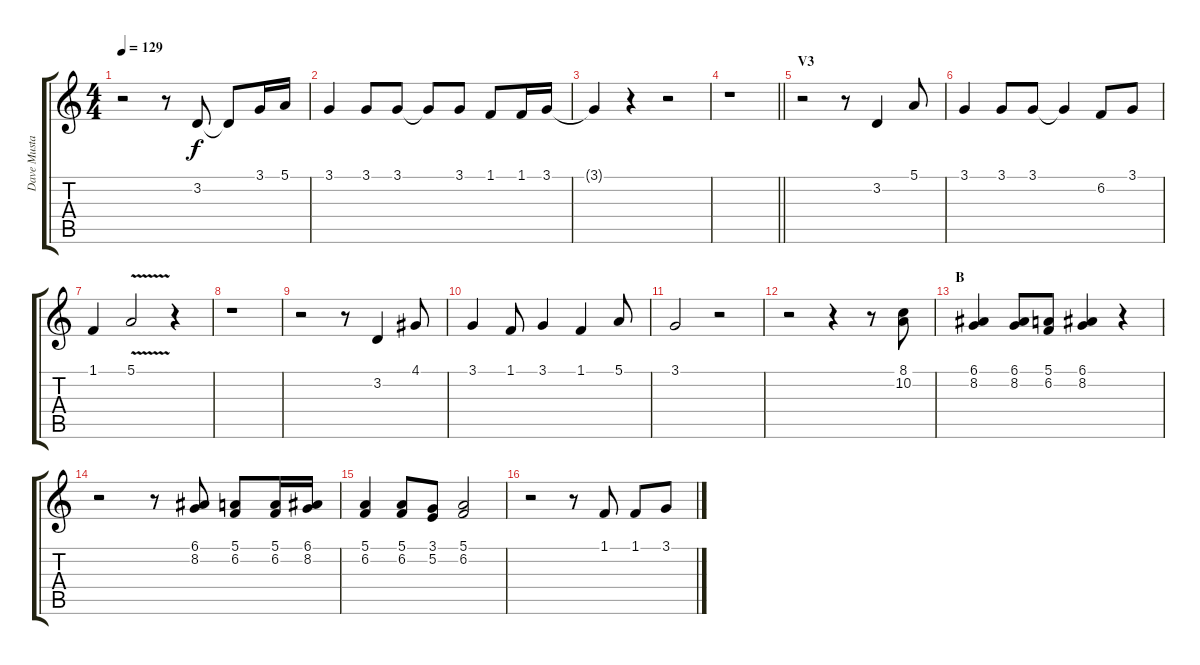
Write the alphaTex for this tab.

\track ("Dave Mustaine (vocals)" "Dave Musta") {instrument lead6voice}
\staff {score tabs}
\tuning (E4 B3 G3 D3 A2 E2) {hide}
\ts (4 4)
\tempo 129
\clef g2
\ks c
r.2{dy f} r.8 3.2.8 3.2{t}.8 3.1.16 5.1.16 |
3.1.4 3.1.8 3.1.8 3.1{t}.8 3.1.8 1.1.8 1.1.16 3.1.16 |
3.1{t}.4 r.4 r.2 |
\barLineRight lightlight
r.1 |
\section ("" "V3")
r.2 r.8 3.2.4 5.1.8 |
3.1.4 3.1.8 3.1.8 3.1{t}.4 6.2.8 3.1.8 |
1.1.4 5.1{v}.2 r.4 |
r.1 |
r.2 r.8 3.2.4 4.1.8 |
3.1.4 1.1.8 3.1.4 1.1.4 5.1.8 |
3.1.2 r.2 |
r.2 r.4 r.8 (8.1 10.2).8 |
\section ("" "B")
(6.1 8.2).4 (6.1 8.2).8 (5.1 6.2).8 (6.1 8.2).4 r.4 |
r.2 r.8 (6.1 8.2).8 (5.1 6.2).8 (5.1 6.2).16 (6.1 8.2).16 |
(5.1 6.2).4 (5.1 6.2).8 (3.1 5.2).8 (5.1 6.2).2 |
r.2 r.8 1.1.8 1.1.8 3.1.8
